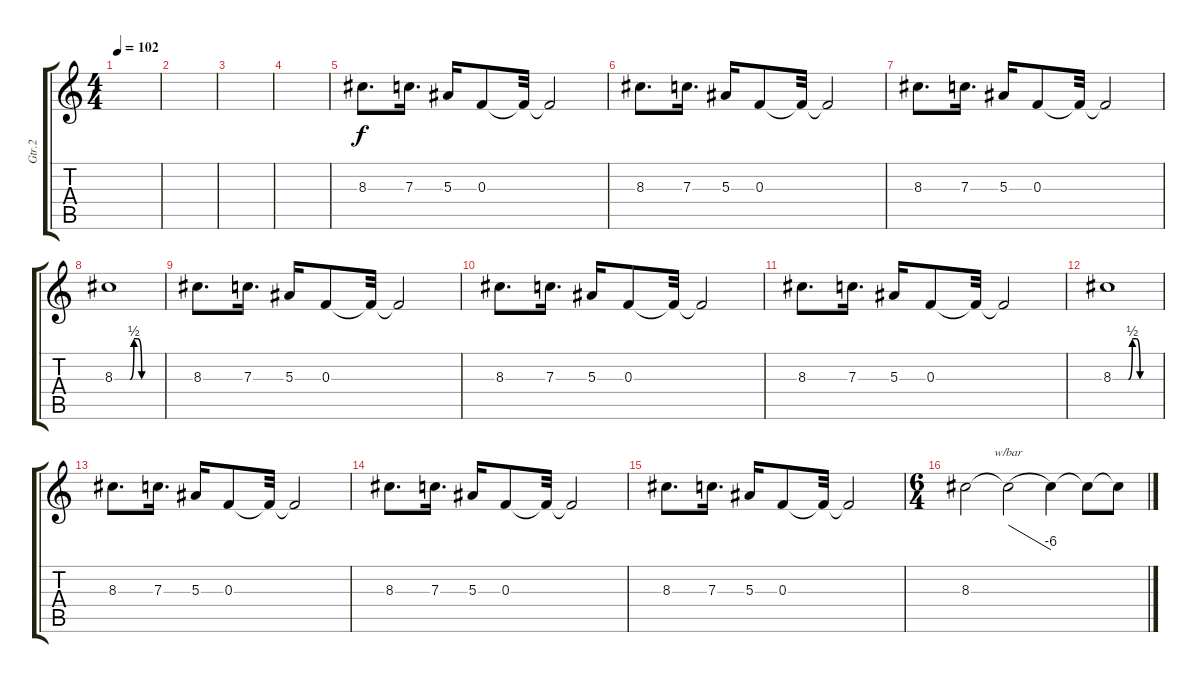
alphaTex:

\track ("Gtr.2" "Gtr.2") {instrument distortionguitar}
\staff {score tabs}
\tuning (D4 A3 F3 C3 G2 C2) {hide}
\ts (4 4)
\section ("" "")
\tempo 102
\clef g2
\ks c
|
|
|
|
8.3.8{d volume 3 balance 8} 7.3.16{d} 5.3.16 0.3.8 0.3{t}.32 0.3{t}.2 |
8.3.8{d} 7.3.16{d} 5.3.16 0.3.8 0.3{t}.32 0.3{t}.2 |
8.3.8{d} 7.3.16{d} 5.3.16 0.3.8 0.3{t}.32 0.3{t}.2 |
8.3{be (custom 0 0 20 0 25 2 30 2 35 0 45 0 60 0)}.1 |
8.3.8{d} 7.3.16{d} 5.3.16 0.3.8 0.3{t}.32 0.3{t}.2 |
8.3.8{d} 7.3.16{d} 5.3.16 0.3.8 0.3{t}.32 0.3{t}.2 |
8.3.8{d} 7.3.16{d} 5.3.16 0.3.8 0.3{t}.32 0.3{t}.2 |
8.3{be (custom 0 0 20 0 25 2 30 2 35 0 45 0 60 0)}.1 |
8.3.8{d} 7.3.16{d} 5.3.16 0.3.8 0.3{t}.32 0.3{t}.2 |
8.3.8{d} 7.3.16{d} 5.3.16 0.3.8 0.3{t}.32 0.3{t}.2 |
8.3.8{d} 7.3.16{d} 5.3.16 0.3.8 0.3{t}.32 0.3{t}.2 |
\ts (6 4)
8.3.2{volume 4} 8.3{t}.2{tbe (dive default 0 0 60 -24)} 8.3{t}.4 8.3{t}.8 8.3{t}.8
